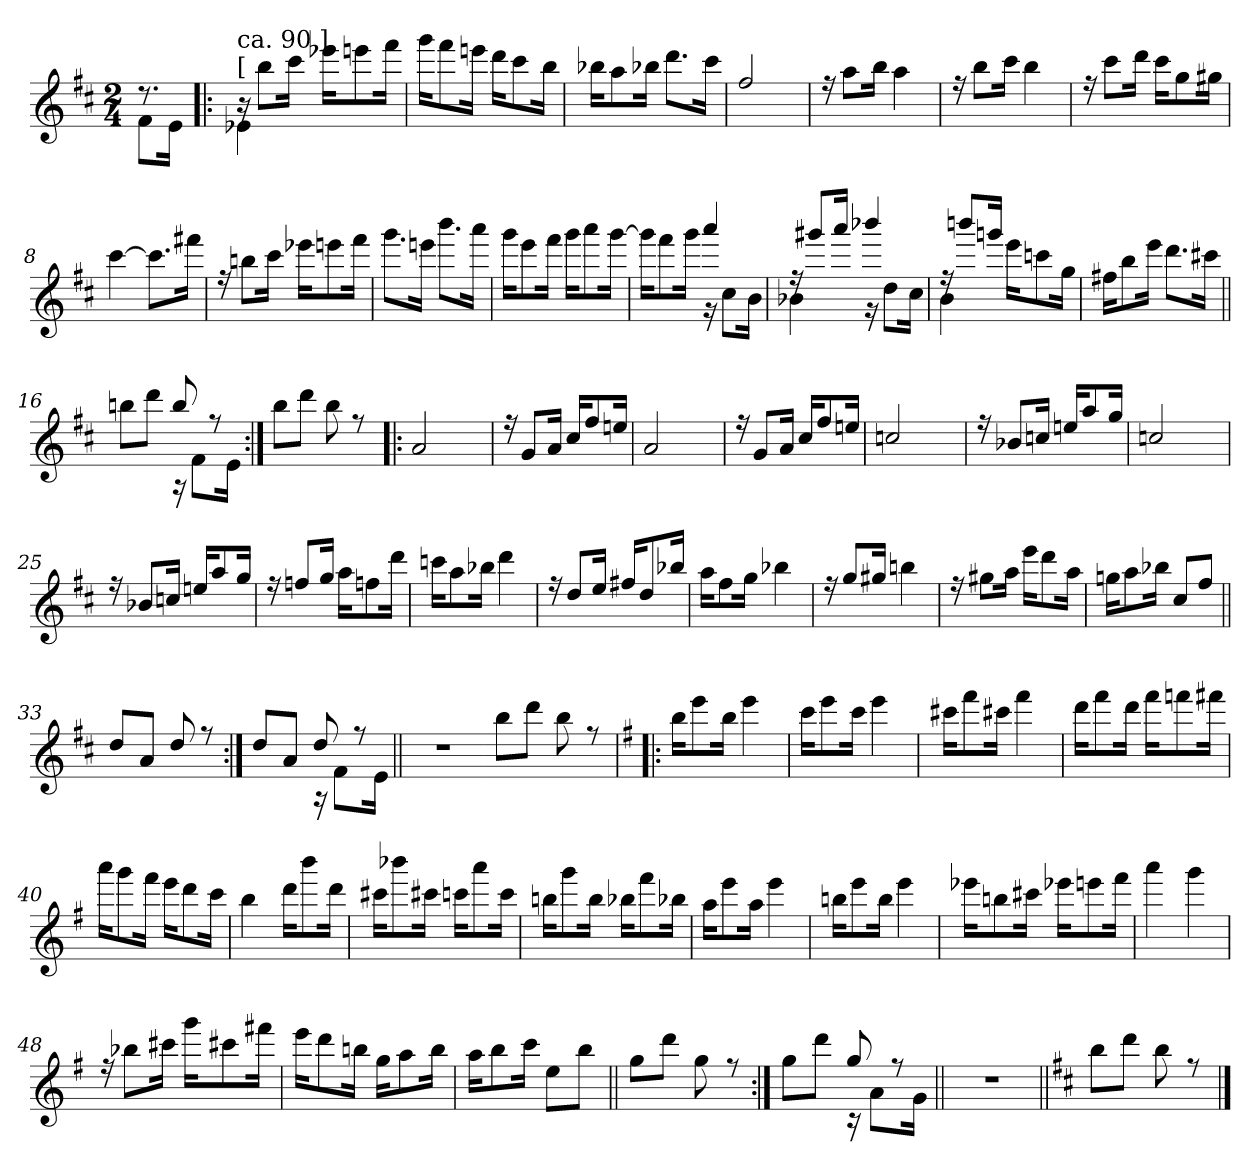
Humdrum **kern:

**kern
*part1
*staff1
*clefG2
*k[f#c#]
*D:
*M2/4
=
*^
8.r	8f#!\L
.	16e!\Jk
=1!|:	=1!|:
*	*^
!LO:TX:a:t=[	!	!
!LO:TX:a:t=ca. 90 ]	!	!
16r	4e-X!\	2ryy
8bb\L	.	.
16ccc#\Jk	.	.
16eee-X\KL	4ryy	.
8eeen\	.	.
16fff#\Jk	.	.
*	*v	*v
=2	=2
16ggg\KL	4ryy
8fff#\	.
16eeen\Jk	.
16ddd\KL	4ryy
8ccc#\	.
16bb\Jk	.
=3	=3
16bb-X\KL	2ryy
8aa\	.
16bb-X\Jk	.
8.ddd\L	.
16ccc#\Jk	.
!!LO:LB:g=z	!!
=4	=4
2ff#/	2ryy
=5	=5
16ree	2ryy
8aa\L	.
16bb\Jk	.
4aa\	.
=6	=6
16ree	2ryy
8bb\L	.
16ccc#\Jk	.
4bb\	.
=7	=7
16ree	2ryy
8ccc#\L	.
16ddd\Jk	.
16ccc#\KL	.
8gg\	.
16gg#X\Jk	.
=8	=8
[<4ccc#\	4ryy
8.ccc#\L]	4ryy
16fff#X\Jk	.
!!LO:LB:g=z	!!
=9	=9
16ree	2ryy
8bbn\L	.
16ccc#\Jk	.
16eee-X\KL	.
8eeen\	.
16fff#\Jk	.
=10	=10
8.ggg\L	2ryy
16eeen\Jk	.
8.bbb\L	.
16aaa\Jk	.
=11	=11
16ggg\KL	2ryy
8eee\	.
16fff#\Jk	.
16ggg\KL	.
8aaa\	.
[>16ggg\Jk	.
=12	=12
*	*^
16ggg\KL]	4ryy	2ryy
8fff#\	.	.
16ggg\Jk	.	.
4aaa/	16rf	.
.	8cc#!\L	.
.	16b!\Jk	.
!!LO:LB:g=z	!!	!!
=13	=13	=13
16ree	4b-X!\	2ryy
8ggg#X/L	.	.
16aaa/Jk	.	.
4bbb-X/	16rf	.
.	8dd!\L	.
.	16cc#!\Jk	.
=14	=14	=14
16ree	4b!\	4ryy
8bbbn/L	.	.
16gggn/Jk	.	.
16eee\KL	4ryy	4ryy
8cccn\	.	.
16gg\Jk	.	.
*	*v	*v
=15	=15
16ff#X\KL	4ryy
8bb\	.
16eee\Jk	.
8.ddd\L	4ryy
16ccc#X\Jk	.
=16||	=16||
*	*^
8bbn\L	4ryy	2ryy
8ddd\J	.	.
8bb/	16rG	.
.	8f#!\L	.
8ree	.	.
.	16e!\Jk	.
*	*v	*v
!!LO:LB:g=z
=17:|!	=17:|!
8bb\L	2ryy
8ddd\J	.
8bb\	.
8ree	.
=18!|:	=18!|:
2a/	4ryy
.	4ryy
=19	=19
16ree	4ryy
8g/L	.
16a/Jk	.
16cc#/KL	4ryy
8ff#/	.
16een/Jk	.
=20	=20
2a/	4ryy
.	4ryy
=21	=21
16ree	4ryy
8g/L	.
16a/Jk	.
16cc#/KL	4ryy
8ff#/	.
16een/Jk	.
!!LO:LB:g=z	!!
=22	=22
2ccn/	4ryy
.	4ryy
=23	=23
16ree	4ryy
8b-X/L	.
16ccn/Jk	.
16een/KL	4ryy
8aa/	.
16gg/Jk	.
=24	=24
2ccn/	4ryy
.	4ryy
=25	=25
16ree	4ryy
8b-X/L	.
16ccn/Jk	.
16een/KL	4ryy
8aa/	.
16gg/Jk	.
!!LO:LB:g=z	!!
=26	=26
16ree	4ryy
8ffn/L	.
16gg/Jk	.
16aa\KL	4ryy
8ffn\	.
16ddd\Jk	.
=27	=27
16cccn\KL	2ryy
8aa\	.
16bb-X\Jk	.
4ddd\	.
=28	=28
16ree	2ryy
8dd/L	.
16ee/Jk	.
16ff#X/KL	.
8dd/	.
16bb-X/Jk	.
=29	=29
16aa\KL	2ryy
8ff#\	.
16gg\Jk	.
4bb-X\	.
=30	=30
16ree	2ryy
8gg/L	.
16gg#X/Jk	.
4bbn\	.
!!LO:LB:g=z	!!
=31	=31
16ree	2ryy
8gg#X\L	.
16aa\Jk	.
16eee\KL	.
8ddd\	.
16aa\Jk	.
=32	=32
16ggn\KL	4ryy
8aa\	.
16bb-X\Jk	.
8cc#/L	4ryy
8ff#/J	.
=33||	=33||
8dd/L	2ryy
8a/J	.
8dd/	.
8ree	.
=34:|!	=34:|!
*	*^
8dd/L	4ryy	2ryy
8a/J	.	.
8dd/	16rG	.
.	8f#!\L	.
8ree	.	.
.	16e!\Jk	.
*v	*v	*v
=34X341||
2r
!!LO:PB:g=z
=35-
*^
8bb\L	2ryy
8ddd\J	.
8bb\	.
8ree	.
=36!|:	=36!|:
*k[f#]	*
*G:	*
16bb\KL	4ryy
8eee\	.
16bb\Jk	.
4eee\	4ryy
=37	=37
16ccc\KL	2ryy
8eee\	.
16ccc\Jk	.
4eee\	.
=38	=38
16ccc#X\KL	2ryy
8fff#\	.
16ccc#X\Jk	.
4fff#\	.
!!LO:LB:g=z	!!
=39	=39
16ddd\KL	4ryy
8fff#\	.
16ddd\Jk	.
16fff#\KL	4ryy
8fffn\	.
16fff#X\Jk	.
=40	=40
16aaa\KL	4ryy
8ggg\	.
16fff#\Jk	.
16eee\KL	4ryy
8ddd\	.
16ccc\Jk	.
=41	=41
4bb\	4ryy
16ddd\KL	4ryy
8bbb\	.
16ddd\Jk	.
=42	=42
16ccc#X\KL	4ryy
8bbb-X\	.
16ccc#X\Jk	.
16cccn\KL	4ryy
8aaa\	.
16ccc\Jk	.
!!LO:LB:g=z	!!
=43	=43
16bbn\KL	4ryy
8ggg\	.
16bb\Jk	.
16bb-X\KL	4ryy
8fff#\	.
16bb-X\Jk	.
=44	=44
16aa\KL	4ryy
8eee\	.
16aa\Jk	.
4eee\	4ryy
=45	=45
16bbn\KL	4ryy
8eee\	.
16bb\Jk	.
4eee\	4ryy
=46	=46
16eee-X\KL	4ryy
8bbn\	.
16ccc#X\Jk	.
16eee-X\KL	4ryy
8eeen\	.
16fff#\Jk	.
!!LO:LB:g=z	!!
=47	=47
4aaa\	4ryy
4ggg\	4ryy
=48	=48
16ree	2ryy
8bb-X\L	.
16ccc#X\Jk	.
16ggg\KL	.
8ccc#X\	.
16fff#X\Jk	.
=49	=49
16eee\KL	4ryy
8ddd\	.
16bbn\Jk	.
16gg\KL	4ryy
8aa\	.
16bb\Jk	.
=50	=50
16aa\KL	4ryy
8bb\	.
16ccc\Jk	.
8ee\L	4ryy
8bb\J	.
!!LO:LB:g=z	!!
=51||	=51||
8gg\L	2ryy
8ddd\J	.
8gg\	.
8ree	.
=52:|!	=52:|!
*	*^
8gg\L	4ryy	2ryy
8ddd\J	.	.
8gg/	16rB	.
.	8a!\L	.
8ree	.	.
.	16g!\Jk	.
*v	*v	*v
=52X522||
2r
=53||
*k[f#c#]
*D:
*^
8bb\L	4.ryy
8ddd\J	.
8bb\	.
8ree	8ryy
*v	*v
==
*-
